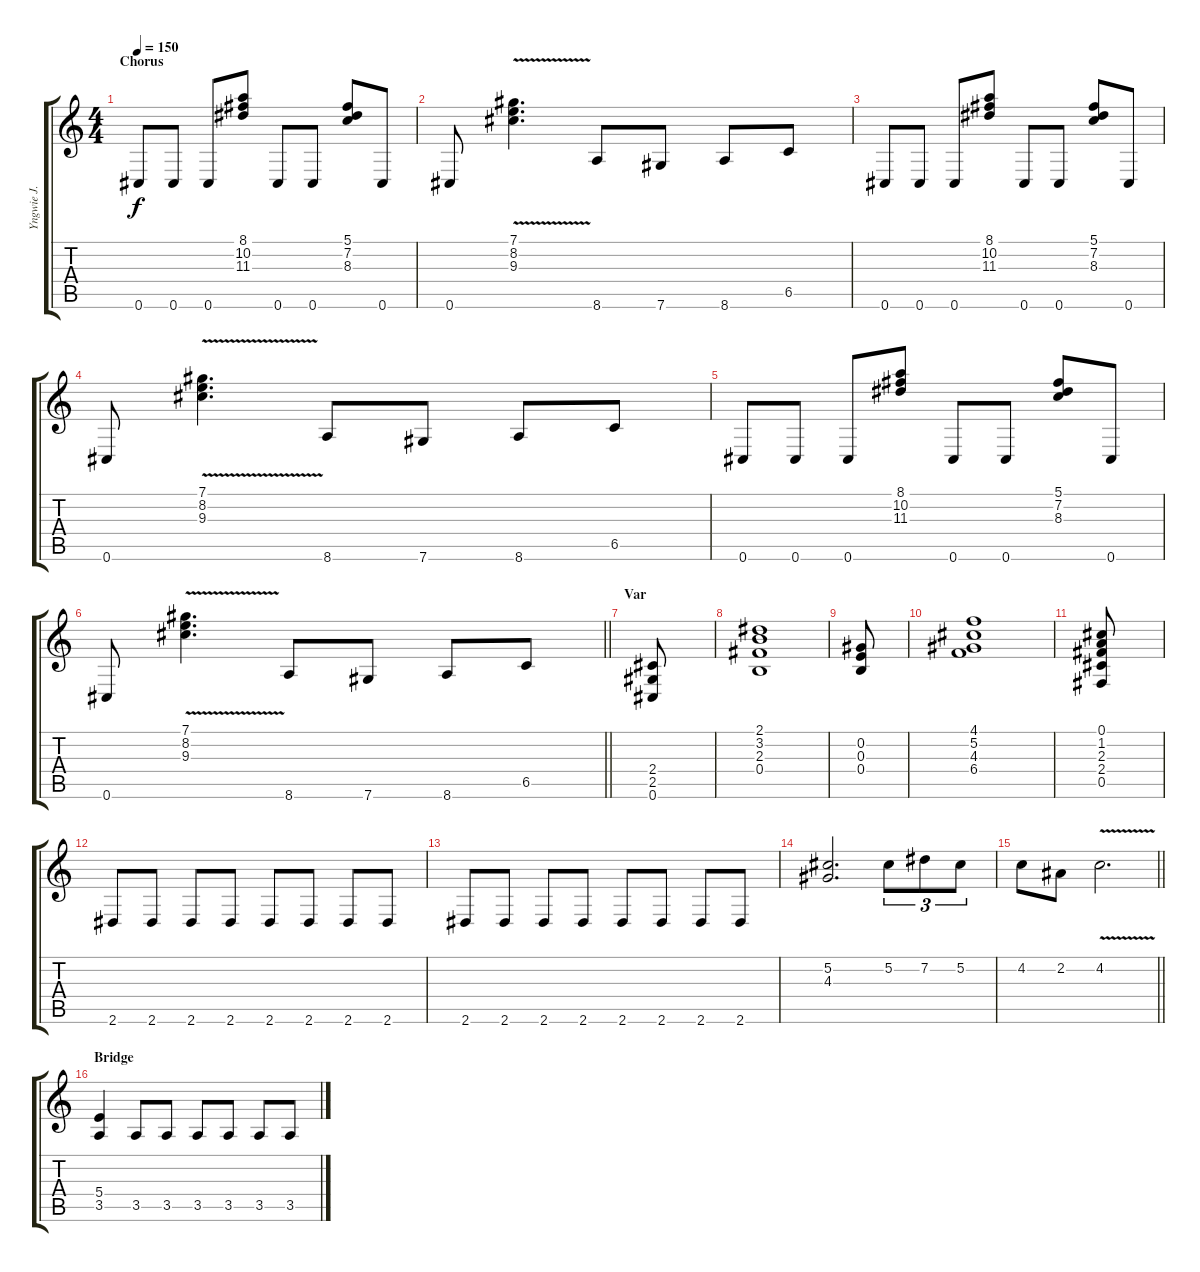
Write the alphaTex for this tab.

\track ("Yngwie J. Malmsteen" "Yngwie J. ") {instrument overdrivenguitar}
\staff {score tabs}
\tuning (Db4 Ab3 E3 B2 Gb2 Db2) {hide}
\ts (4 4)
\section ("" "Chorus")
\tempo 150
\clef g2
\ks c
0.6.8{dy f} 0.6.8 0.6.8 (8.1 10.2 11.3).8 0.6.8 0.6.8 (5.1 7.2 8.3).8 0.6.8 |
0.6.8 (7.1{v} 8.2{v} 9.3{v}).4{d} 8.6.8 7.6.8 8.6.8 6.5.8 |
0.6.8 0.6.8 0.6.8 (8.1 10.2 11.3).8 0.6.8 0.6.8 (5.1 7.2 8.3).8 0.6.8 |
0.6.8 (7.1{v} 8.2{v} 9.3{v}).4{d} 8.6.8 7.6.8 8.6.8 6.5.8 |
0.6.8 0.6.8 0.6.8 (8.1 10.2 11.3).8 0.6.8 0.6.8 (5.1 7.2 8.3).8 0.6.8 |
\barLineRight lightlight
0.6.8 (7.1{v} 8.2{v} 9.3{v}).4{d} 8.6.8 7.6.8 8.6.8 6.5.8 |
\section ("" "Var")
(2.4 2.5 0.6).8 |
(2.1 3.2 2.3 0.4).1 |
(0.2 0.3 0.4).8 |
(4.1 5.2 4.3 6.4).1 |
(0.1 1.2 2.3 2.4 0.5).8 |
2.6.8 2.6.8 2.6.8 2.6.8 2.6.8 2.6.8 2.6.8 2.6.8 |
2.6.8 2.6.8 2.6.8 2.6.8 2.6.8 2.6.8 2.6.8 2.6.8 |
(5.2 4.3).2{d} 5.2.8{tu (3 2)} 7.2.8{tu (3 2)} 5.2.8{tu (3 2)} |
\barLineRight lightlight
4.2.8 2.2.8 4.2{v}.2{d} |
\section ("" "Bridge")
(5.4 3.5).4 3.5.8 3.5.8 3.5.8 3.5.8 3.5.8 3.5.8
